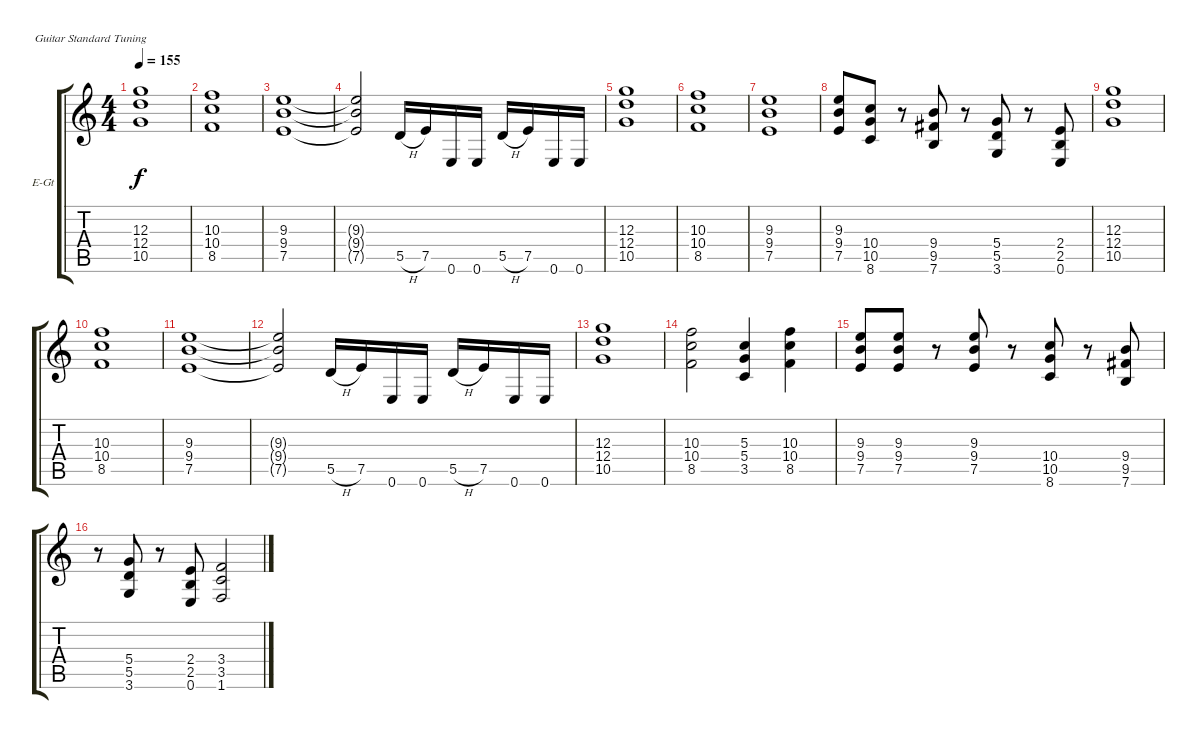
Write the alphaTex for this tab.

\bracketExtendMode groupsimilarinstruments
\firstSystemTrackNameOrientation horizontal
\otherSystemsTrackNameOrientation horizontal
\track ("Dave Mustaine" "E-Gt") {instrument distortionguitar}
\staff {score tabs}
\tuning (E4 B3 G3 D3 A2 E2)
\ts (4 4)
\tempo 155
\clef g2
\ks c
(12.3 12.4 10.5).1{dy f} |
(10.3 10.4 8.5).1 |
(9.3 9.4 7.5).1 |
(9.3{t} 9.4{t} 7.5{t}).2 5.5{h}.16 7.5.16 0.6.16 0.6.16 5.5{h}.16 7.5.16 0.6.16 0.6.16 |
(12.3 12.4 10.5).1 |
(10.3 10.4 8.5).1 |
(9.3 9.4 7.5).1 |
(9.3 9.4 7.5).8 (10.4 10.5 8.6).8 r.8 (9.4 9.5 7.6).8 r.8 (5.4 5.5 3.6).8 r.8 (2.4 2.5 0.6).8 |
(12.3 12.4 10.5).1 |
(10.3 10.4 8.5).1 |
(9.3 9.4 7.5).1 |
(9.3{t} 9.4{t} 7.5{t}).2 5.5{h}.16 7.5.16 0.6.16 0.6.16 5.5{h}.16 7.5.16 0.6.16 0.6.16 |
(12.3 12.4 10.5).1 |
(10.3 10.4 8.5).2 (5.3 5.4 3.5).4 (10.3 10.4 8.5).4 |
(9.3 9.4 7.5).8 (9.3 9.4 7.5).8 r.8 (9.3 9.4 7.5).8 r.8 (10.4 10.5 8.6).8 r.8 (9.4 9.5 7.6).8 |
r.8 (5.4 5.5 3.6).8 r.8 (2.4 2.5 0.6).8 (3.4 3.5 1.6).2
